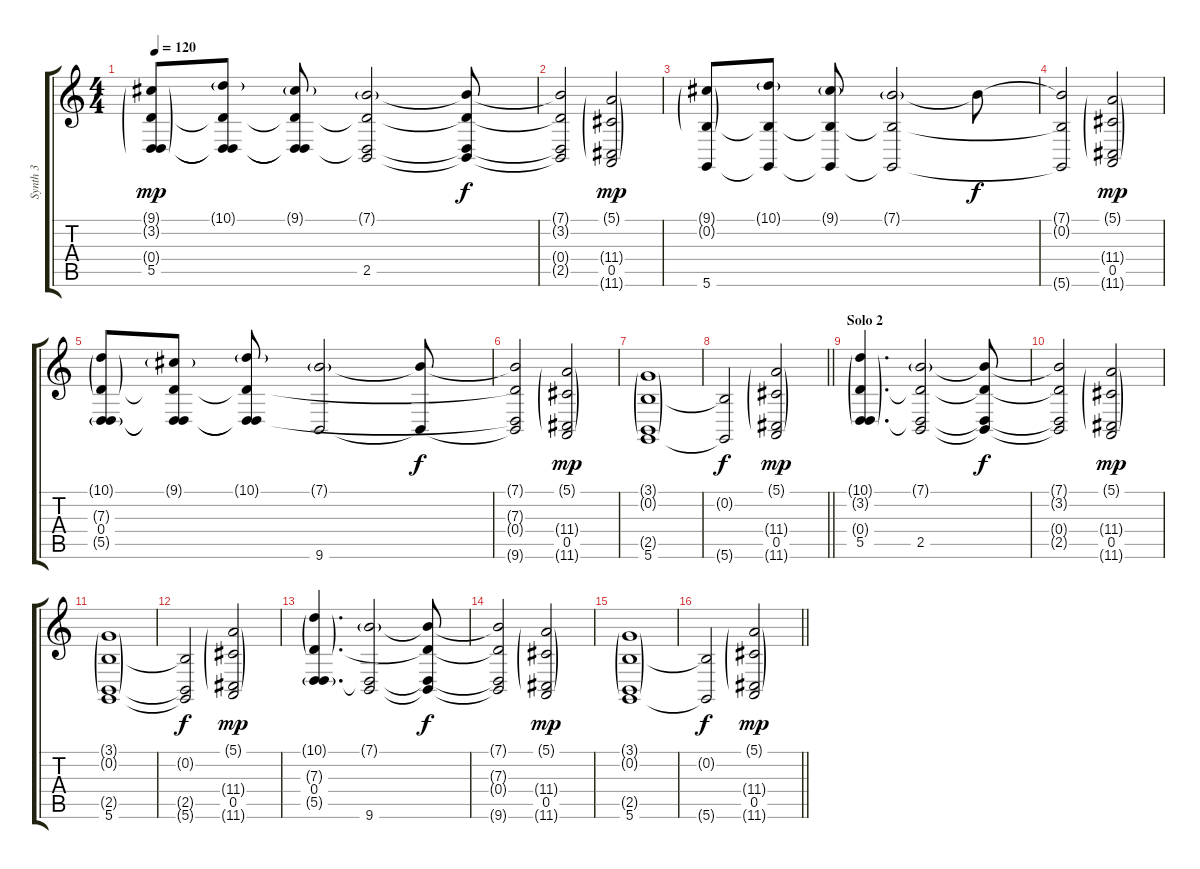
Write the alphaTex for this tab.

\track ("Synth 3" "Synth 3") {instrument stringensemble1}
\staff {score tabs}
\tuning (E4 B3 G3 D3 A2 D2) {hide}
\ts (4 4)
\tempo 120
\clef g2
\ks c
(9.1{g} 3.2{g} 0.4{g} 5.5).8{dy mp} (10.1{g} 3.2{t} 0.4{t} 5.5{t}).8 (9.1{g} 3.2{t} 0.4{t} 5.5{t}).8 (7.1{g} 3.2{t} 0.4{t} 2.5).2 (7.1{t} 3.2{t} 0.4{t} 2.5{t}).8{dy f} |
(7.1{t} 3.2{t} 0.4{t} 2.5{t}).2 (5.1{g} 11.4{g} 0.5 11.6{g}).2{dy mp} |
(9.1{g} 0.2{g} 5.6).8 (10.1{g} 0.2{t} 5.6{t}).8 (9.1{g} 0.2{t} 5.6{t}).8 (7.1{g} 0.2{t} 5.6{t}).2 7.1{t}.8{dy f} |
(7.1{t} 0.2{t} 5.6{t}).2 (5.1{g} 11.4{g} 0.5 11.6{g}).2{dy mp} |
(10.1{g} 7.3{g} 0.4 5.5{g}).8 (9.1{g} 7.3{t} 0.4{t} 5.5{t}).8 (10.1{g} 7.3{t} 0.4{t} 5.5{t}).8 (7.1{g} 9.6).2 (7.1{t} 9.6{t}).8{dy f} |
(7.1{t} 7.3{t} 0.4{t} 9.6{t}).2 (5.1{g} 11.4{g} 0.5 11.6{g}).2{dy mp} |
(3.1{g} 0.2{g} 2.5{g} 5.6).1 |
\barLineRight lightlight
(0.2{t} 5.6{t}).2{dy f} (5.1{g} 11.4{g} 0.5 11.6{g}).2{dy mp} |
\section ("" "Solo 2")
(10.1{g} 3.2{g} 0.4{g} 5.5).4{d} (7.1{g} 3.2{t} 0.4{t} 2.5).2 (7.1{t} 3.2{t} 0.4{t} 2.5{t}).8{dy f} |
(7.1{t} 3.2{t} 0.4{t} 2.5{t}).2 (5.1{g} 11.4{g} 0.5 11.6{g}).2{dy mp} |
(3.1{g} 0.2{g} 2.5{g} 5.6).1 |
(0.2{t} 2.5{t} 5.6{t}).2{dy f} (5.1{g} 11.4{g} 0.5 11.6{g}).2{dy mp} |
(10.1{g} 7.3{g} 0.4 5.5{g}).4{d} (7.1{g} 0.4{t} 9.6).2 (7.1{t} 7.3{t} 0.4{t} 9.6{t}).8{dy f} |
(7.1{t} 7.3{t} 0.4{t} 9.6{t}).2 (5.1{g} 11.4{g} 0.5 11.6{g}).2{dy mp} |
(3.1{g} 0.2{g} 2.5{g} 5.6).1 |
\barLineRight lightlight
(0.2{t} 5.6{t}).2{dy f} (5.1{g} 11.4{g} 0.5 11.6{g}).2{dy mp}
